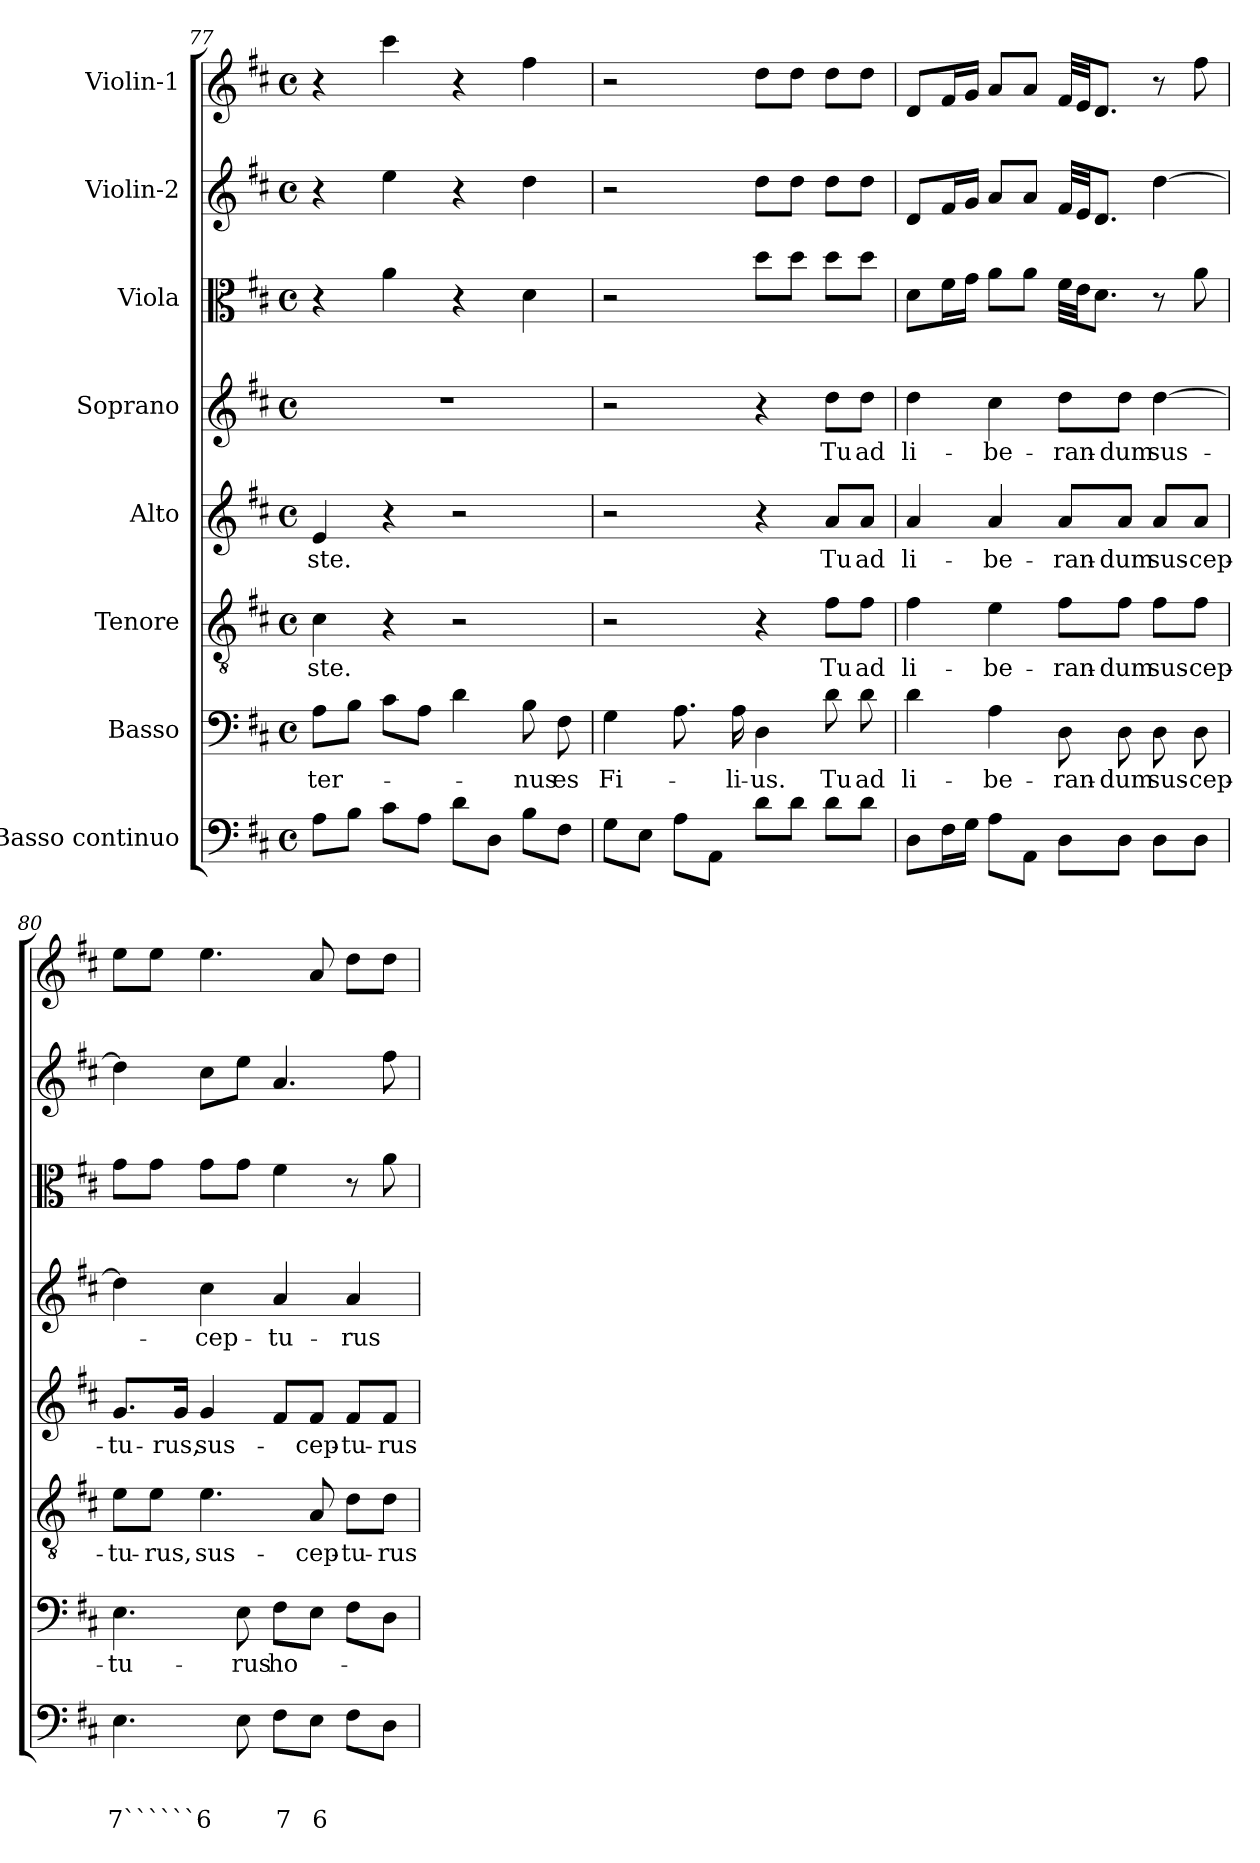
**kern	**text	**text	**text	**kern	**text	**kern	**text	**kern	**text	**kern	**text	**kern	**kern	**kern
*part8	*part8	*part8	*part8	*part7	*part7	*part6	*part6	*part5	*part5	*part4	*part4	*part3	*part2	*part1
*staff8	*staff8	*staff8	*staff8	*staff7	*staff7	*staff6	*staff6	*staff5	*staff5	*staff4	*staff4	*staff3	*staff2	*staff1
*I"Basso continuo	*	*	*	*I"Basso	*	*I"Tenore	*	*I"Alto	*	*I"Soprano	*	*I"Viola	*I"Violin-2	*I"Violin-1
!!LO:PB:g=z
*clefF4	*	*	*	*clefF4	*	*clefGv2	*	*clefG2	*	*clefG2	*	*clefC3	*clefG2	*clefG2
*k[f#c#]	*	*	*	*k[f#c#]	*	*k[f#c#]	*	*k[f#c#]	*	*k[f#c#]	*	*k[f#c#]	*k[f#c#]	*k[f#c#]
*D:	*	*	*	*D:	*	*D:	*	*D:	*	*D:	*	*D:	*D:	*D:
*M4/4	*	*	*	*M4/4	*	*M4/4	*	*M4/4	*	*M4/4	*	*M4/4	*M4/4	*M4/4
*met(c)	*	*	*	*met(c)	*	*met(c)	*	*met(c)	*	*met(c)	*	*met(c)	*met(c)	*met(c)
=77	=77	=77	=77	=77	=77	=77	=77	=77	=77	=77	=77	=77	=77	=77
!	!	!	!	!	!LO:LY:b	!	!LO:LY:b	!	!LO:LY:b	!	!	!	!	!
8A\L	.	.	.	8A\L	-ter-	4c#\	-ste.	4e/	-ste.	1r	.	4r	4r	4r
8B\J	.	.	.	8B\J	.	.	.	.	.	.	.	.	.	.
8c#\L	.	.	.	8c#\L	.	4r	.	4r	.	.	.	4a\	4ee\	4ccc#\
8A\J	.	.	.	8A\J	.	.	.	.	.	.	.	.	.	.
8d\L	.	.	.	4d\	.	2r	.	2r	.	.	.	4r	4r	4r
8D\J	.	.	.	.	.	.	.	.	.	.	.	.	.	.
!	!	!	!	!	!LO:LY:b	!	!	!	!	!	!	!	!	!
8B\L	.	.	.	8B\	-nus	.	.	.	.	.	.	4d\	4dd\	4ff#\
!	!	!	!	!	!LO:LY:b	!	!	!	!	!	!	!	!	!
8F#\J	.	.	.	8F#\	es	.	.	.	.	.	.	.	.	.
=78	=78	=78	=78	=78	=78	=78	=78	=78	=78	=78	=78	=78	=78	=78
!	!	!	!	!	!LO:LY:b	!	!	!	!	!	!	!	!	!
8G\L	.	.	.	4G\	Fi-	2r	.	2r	.	2r	.	2r	2r	2r
8E\J	.	.	.	.	.	.	.	.	.	.	.	.	.	.
8A\L	.	.	.	8.A\	.	.	.	.	.	.	.	.	.	.
8AA\J	.	.	.	.	.	.	.	.	.	.	.	.	.	.
!	!	!	!	!	!LO:LY:b	!	!	!	!	!	!	!	!	!
.	.	.	.	16A\	-li-	.	.	.	.	.	.	.	.	.
!	!	!	!	!	!LO:LY:b	!	!	!	!	!	!	!	!	!
8d\L	.	.	.	4D\	-us.	4r	.	4r	.	4r	.	8dd\L	8dd\L	8dd\L
8d\J	.	.	.	.	.	.	.	.	.	.	.	8dd\J	8dd\J	8dd\J
!	!	!	!	!	!LO:LY:b	!	!LO:LY:b	!	!LO:LY:b	!	!LO:LY:b	!	!	!
8d\L	.	.	.	8d\	Tu	8f#\L	Tu	8a/L	Tu	8dd\L	Tu	8dd\L	8dd\L	8dd\L
!	!	!	!	!	!LO:LY:b	!	!LO:LY:b	!	!LO:LY:b	!	!LO:LY:b	!	!	!
8d\J	.	.	.	8d\	ad	8f#\J	ad	8a/J	ad	8dd\J	ad	8dd\J	8dd\J	8dd\J
=79	=79	=79	=79	=79	=79	=79	=79	=79	=79	=79	=79	=79	=79	=79
!	!	!	!	!	!LO:LY:b	!	!LO:LY:b	!	!LO:LY:b	!	!LO:LY:b	!	!	!
8D\L	.	.	.	4d\	li-	4f#\	li-	4a/	li-	4dd\	li-	8d\L	8d/L	8d/L
16F#\L	.	.	.	.	.	.	.	.	.	.	.	16f#\L	16f#/L	16f#/L
16G\JJ	.	.	.	.	.	.	.	.	.	.	.	16g\JJ	16g/JJ	16g/JJ
!	!	!	!	!	!LO:LY:b	!	!LO:LY:b	!	!LO:LY:b	!	!LO:LY:b	!	!	!
8A\L	.	.	.	4A\	-be-	4e\	-be-	4a/	-be-	4cc#\	-be-	8a\L	8a/L	8a/L
8AA\J	.	.	.	.	.	.	.	.	.	.	.	8a\J	8a/J	8a/J
!	!	!	!	!	!LO:LY:b	!	!LO:LY:b	!	!LO:LY:b	!	!LO:LY:b	!	!	!
8D\L	.	.	.	8D\	-ran-	8f#\L	-ran-	8a/L	-ran-	8dd\L	-ran-	32f#\LLL	32f#/LLL	32f#/LLL
.	.	.	.	.	.	.	.	.	.	.	.	32e\JJ	32e/JJ	32e/JJ
.	.	.	.	.	.	.	.	.	.	.	.	8.d\J	8.d/J	8.d/J
!	!	!	!	!	!LO:LY:b	!	!LO:LY:b	!	!LO:LY:b	!	!LO:LY:b	!	!	!
8D\J	.	.	.	8D\	-dum	8f#\J	-dum	8a/J	-dum	8dd\J	-dum	.	.	.
!	!	!	!	!	!LO:LY:b	!	!LO:LY:b	!	!LO:LY:b	!	!LO:LY:b	!	!	!
8D\L	.	.	.	8D\	sus-	8f#\L	sus-	8a/L	sus-	[4dd\	sus-	8r	[4dd\	8r
!	!	!	!	!	!LO:LY:b	!	!LO:LY:b	!	!LO:LY:b	!	!	!	!	!
8D\J	.	.	.	8D\	-cep-	8f#\J	-cep-	8a/J	-cep-	.	.	8a\	.	8ff#\
=80	=80	=80	=80	=80	=80	=80	=80	=80	=80	=80	=80	=80	=80	=80
!	!	!	!LO:LY:b	!	!LO:LY:b	!	!LO:LY:b	!	!LO:LY:b	!	!	!	!	!
4.E\	.	.	7``````6	4.E\	-tu-	8e\L	-tu-	8.g/L	-tu-	4dd\]	.	8g\L	4dd\]	8ee\L
!	!	!	!	!	!	!	!LO:LY:b	!	!	!	!	!	!	!
.	.	.	.	.	.	8e\J	-rus,	.	.	.	.	8g\J	.	8ee\J
!	!	!	!	!	!	!	!	!	!LO:LY:b	!	!	!	!	!
.	.	.	.	.	.	.	.	16g/Jk	-rus,	.	.	.	.	.
!	!	!	!	!	!	!	!LO:LY:b	!	!LO:LY:b	!	!LO:LY:b	!	!	!
.	.	.	.	.	.	4.e\	sus-	4g/	sus-	4cc#\	-cep-	8g\L	8cc#\L	4.ee\
!	!	!	!	!	!LO:LY:b	!	!	!	!	!	!	!	!	!
8E\	.	.	.	8E\	-rus	.	.	.	.	.	.	8g\J	8ee\J	.
!	!	!	!LO:LY:b	!	!LO:LY:b	!	!	!	!	!	!LO:LY:b	!	!	!
8F#\L	.	.	7	8F#\L	ho-	.	.	8f#/L	.	4a/	-tu-	4f#\	4.a/	.
!	!	!	!LO:LY:b	!	!	!	!LO:LY:b	!	!LO:LY:b	!	!	!	!	!
8E\J	.	.	6	8E\J	.	8A/	-cep-	8f#/J	-cep-	.	.	.	.	8a/
!	!	!	!	!	!	!	!LO:LY:b	!	!LO:LY:b	!	!LO:LY:b	!	!	!
8F#\L	.	.	.	8F#\L	.	8d\L	-tu-	8f#/L	-tu-	4a/	-rus	8r	.	8dd\L
!	!	!	!	!	!	!	!LO:LY:b	!	!LO:LY:b	!	!	!	!	!
8D\J	.	.	.	8D\J	.	8d\J	-rus	8f#/J	-rus	.	.	8a\	8ff#\	8dd\J
=	=	=	=	=	=	=	=	=	=	=	=	=	=	=
*-	*-	*-	*-	*-	*-	*-	*-	*-	*-	*-	*-	*-	*-	*-
